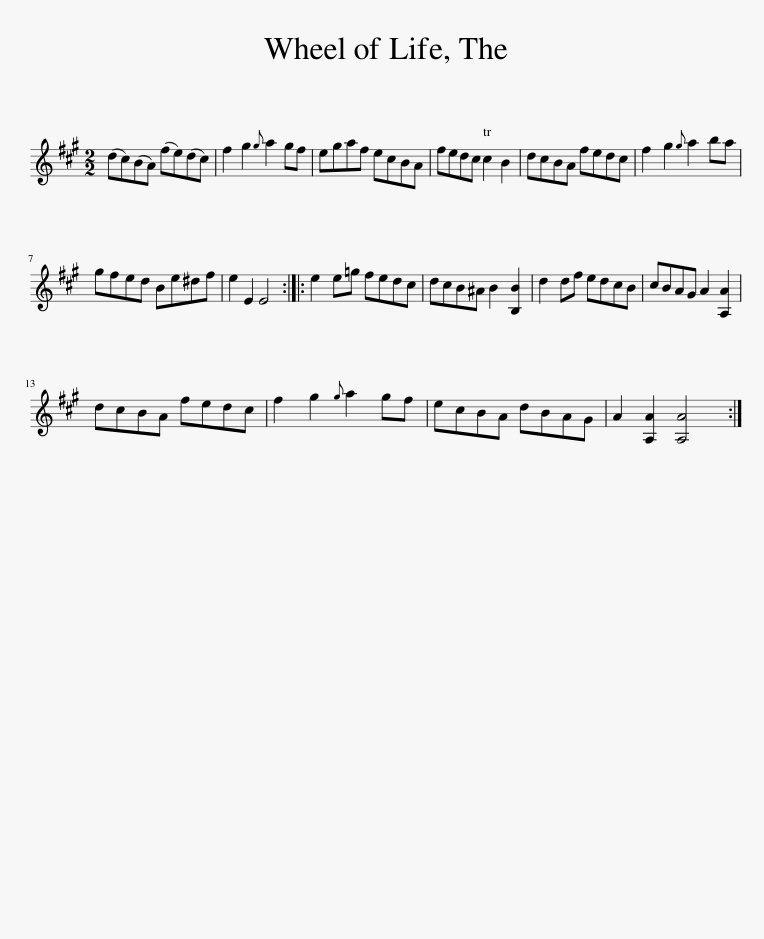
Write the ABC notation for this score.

X:1
L:1/8
M:2/2
I:linebreak $
K:A
V:1 treble
V:1
 (dc)(BA) (fe)(dc) | f2 g2{g} a2 gf | egaf ecBA | fedc c2 B2 | dcBA fedc | %5
 f2 g2{g} a2 ba |$ gfed Be^df | e2 E2 E4 :: e2 e=g fedc | dcB^A B2 [B,B]2 | %10
 d2 df edcB | cBAG A2 [A,A]2 |$ dcBA fedc | f2 g2{g} a2 gf | ecBA dBAG | %15
 A2 [A,A]2 [A,A]4 :| %16
